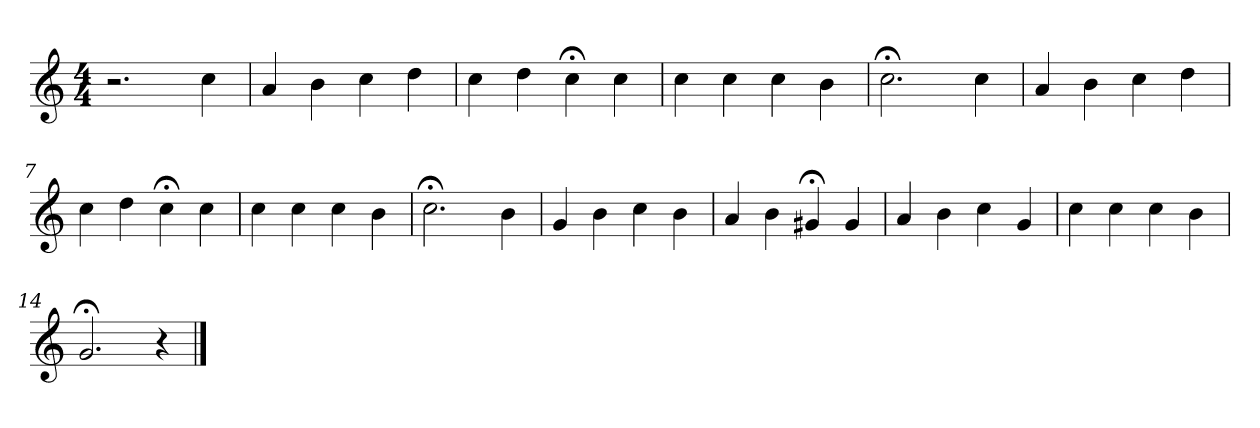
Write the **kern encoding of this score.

**kern
*part1
*staff1
*clefG2
*k[]
*C:
*M4/4
=1
2.r
4cc
=2
4a
4b
4cc
4dd
=3
4cc
4dd
4cc;<
4cc
=4
4cc
4cc
4cc
4b
=5
2.cc;<
4cc
=6
4a
4b
4cc
4dd
=7
4cc
4dd
4cc;<
4cc
=8
4cc
4cc
4cc
4b
=9
2.cc;<
4b
=10
4g
4b
4cc
4b
=11
4a
4b
4g#X;<
4g#
=12
4a
4b
4cc
4g
=13
4cc
4cc
4cc
4b
=14
2.g;<
4r
==
*-
